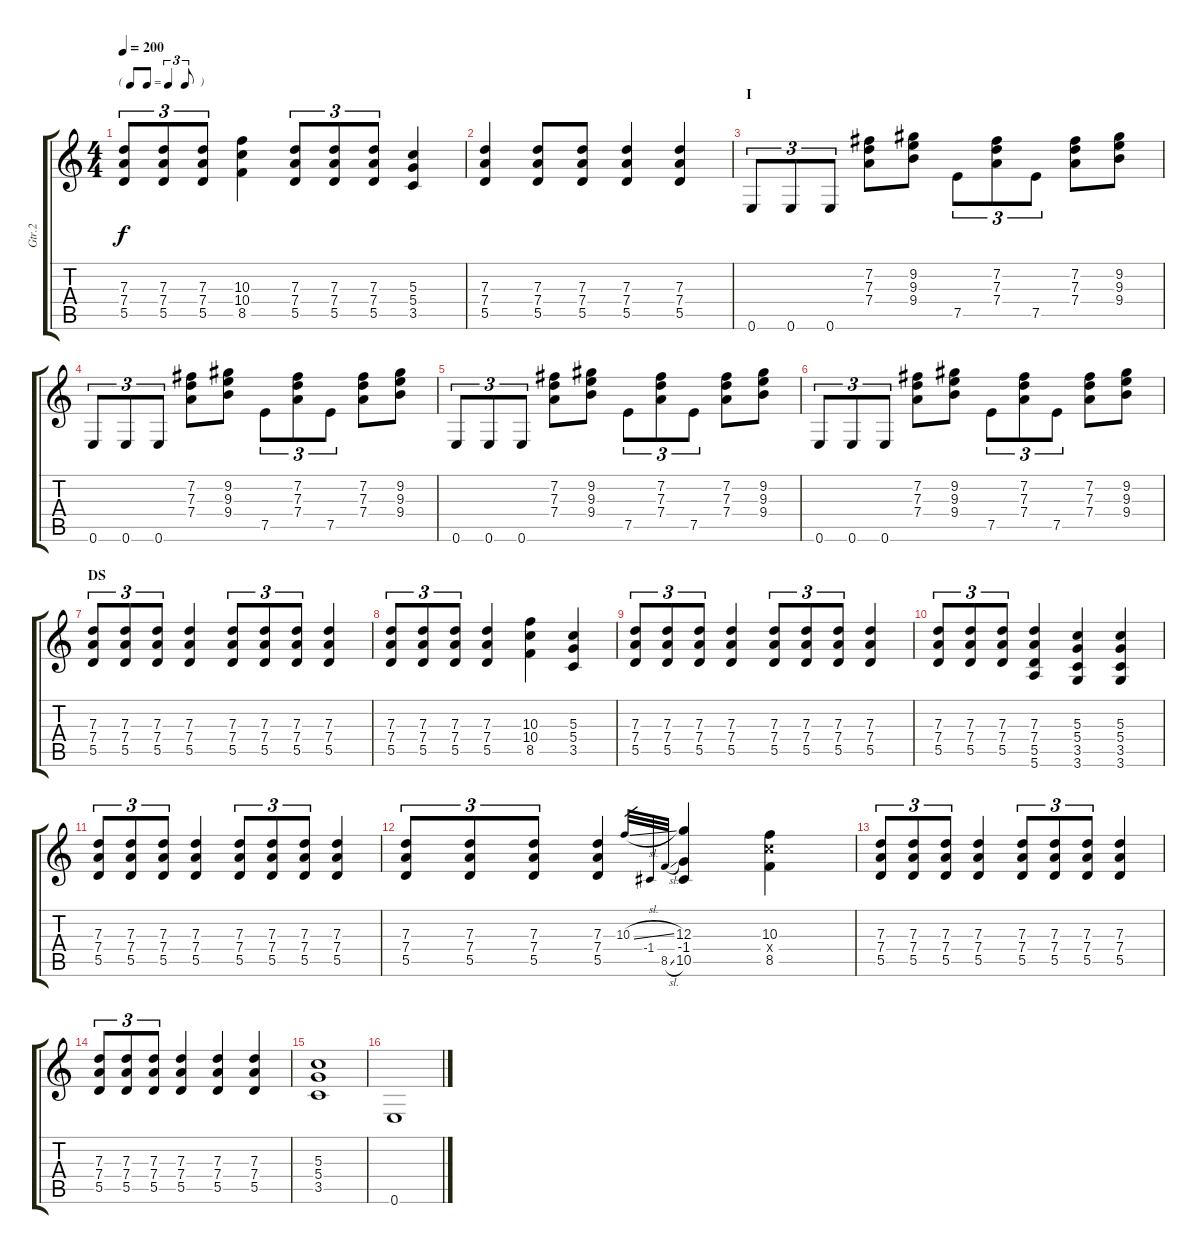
\track ("Gtr.2" "Gtr.2") {instrument overdrivenguitar}
\staff {score tabs}
\tuning (E4 B3 G3 D3 A2 E2) {hide}
\ts (4 4)
\tf triplet8th
\tempo 200
\clef g2
\ks c
(7.3 7.4 5.5).8{tu (3 2) dy f} (7.3 7.4 5.5).8{tu (3 2)} (7.3 7.4 5.5).8{tu (3 2)} (10.3 10.4 8.5).4 (7.3 7.4 5.5).8{tu (3 2)} (7.3 7.4 5.5).8{tu (3 2)} (7.3 7.4 5.5).8{tu (3 2)} (5.3 5.4 3.5).4 |
(7.3 7.4 5.5).4 (7.3 7.4 5.5).8 (7.3 7.4 5.5).8 (7.3 7.4 5.5).4 (7.3 7.4 5.5).4 |
\section ("" "I")
0.6.8{tu (3 2)} 0.6.8{tu (3 2)} 0.6.8{tu (3 2)} (7.2 7.3 7.4).8 (9.2 9.3 9.4).8 7.5.8{tu (3 2)} (7.2 7.3 7.4).8{tu (3 2)} 7.5.8{tu (3 2)} (7.2 7.3 7.4).8 (9.2 9.3 9.4).8 |
0.6.8{tu (3 2)} 0.6.8{tu (3 2)} 0.6.8{tu (3 2)} (7.2 7.3 7.4).8 (9.2 9.3 9.4).8 7.5.8{tu (3 2)} (7.2 7.3 7.4).8{tu (3 2)} 7.5.8{tu (3 2)} (7.2 7.3 7.4).8 (9.2 9.3 9.4).8 |
0.6.8{tu (3 2)} 0.6.8{tu (3 2)} 0.6.8{tu (3 2)} (7.2 7.3 7.4).8 (9.2 9.3 9.4).8 7.5.8{tu (3 2)} (7.2 7.3 7.4).8{tu (3 2)} 7.5.8{tu (3 2)} (7.2 7.3 7.4).8 (9.2 9.3 9.4).8 |
0.6.8{tu (3 2)} 0.6.8{tu (3 2)} 0.6.8{tu (3 2)} (7.2 7.3 7.4).8 (9.2 9.3 9.4).8 7.5.8{tu (3 2)} (7.2 7.3 7.4).8{tu (3 2)} 7.5.8{tu (3 2)} (7.2 7.3 7.4).8 (9.2 9.3 9.4).8 |
\section ("" "DS")
(7.3 7.4 5.5).8{tu (3 2)} (7.3 7.4 5.5).8{tu (3 2)} (7.3 7.4 5.5).8{tu (3 2)} (7.3 7.4 5.5).4 (7.3 7.4 5.5).8{tu (3 2)} (7.3 7.4 5.5).8{tu (3 2)} (7.3 7.4 5.5).8{tu (3 2)} (7.3 7.4 5.5).4 |
(7.3 7.4 5.5).8{tu (3 2)} (7.3 7.4 5.5).8{tu (3 2)} (7.3 7.4 5.5).8{tu (3 2)} (7.3 7.4 5.5).4 (10.3 10.4 8.5).4 (5.3 5.4 3.5).4 |
(7.3 7.4 5.5).8{tu (3 2)} (7.3 7.4 5.5).8{tu (3 2)} (7.3 7.4 5.5).8{tu (3 2)} (7.3 7.4 5.5).4 (7.3 7.4 5.5).8{tu (3 2)} (7.3 7.4 5.5).8{tu (3 2)} (7.3 7.4 5.5).8{tu (3 2)} (7.3 7.4 5.5).4 |
(7.3 7.4 5.5).8{tu (3 2)} (7.3 7.4 5.5).8{tu (3 2)} (7.3 7.4 5.5).8{tu (3 2)} (7.3 7.4 5.5 5.6).4 (5.3 5.4 3.5 3.6).4 (5.3 5.4 3.5 3.6).4 |
(7.3 7.4 5.5).8{tu (3 2)} (7.3 7.4 5.5).8{tu (3 2)} (7.3 7.4 5.5).8{tu (3 2)} (7.3 7.4 5.5).4 (7.3 7.4 5.5).8{tu (3 2)} (7.3 7.4 5.5).8{tu (3 2)} (7.3 7.4 5.5).8{tu (3 2)} (7.3 7.4 5.5).4 |
(7.3 7.4 5.5).8{tu (3 2)} (7.3 7.4 5.5).8{tu (3 2)} (7.3 7.4 5.5).8{tu (3 2)} (7.3 7.4 5.5).4 10.3{sl}.32{gr} -1.4.32{gr} 8.5{sl}.32{gr} (12.3 -1.4 10.5).4 (10.3 10.4{x} 8.5).4 |
(7.3 7.4 5.5).8{tu (3 2)} (7.3 7.4 5.5).8{tu (3 2)} (7.3 7.4 5.5).8{tu (3 2)} (7.3 7.4 5.5).4 (7.3 7.4 5.5).8{tu (3 2)} (7.3 7.4 5.5).8{tu (3 2)} (7.3 7.4 5.5).8{tu (3 2)} (7.3 7.4 5.5).4 |
(7.3 7.4 5.5).8{tu (3 2)} (7.3 7.4 5.5).8{tu (3 2)} (7.3 7.4 5.5).8{tu (3 2)} (7.3 7.4 5.5).4 (7.3 7.4 5.5).4 (7.3 7.4 5.5).4 |
(5.3 5.4 3.5).1 |
0.6.1
